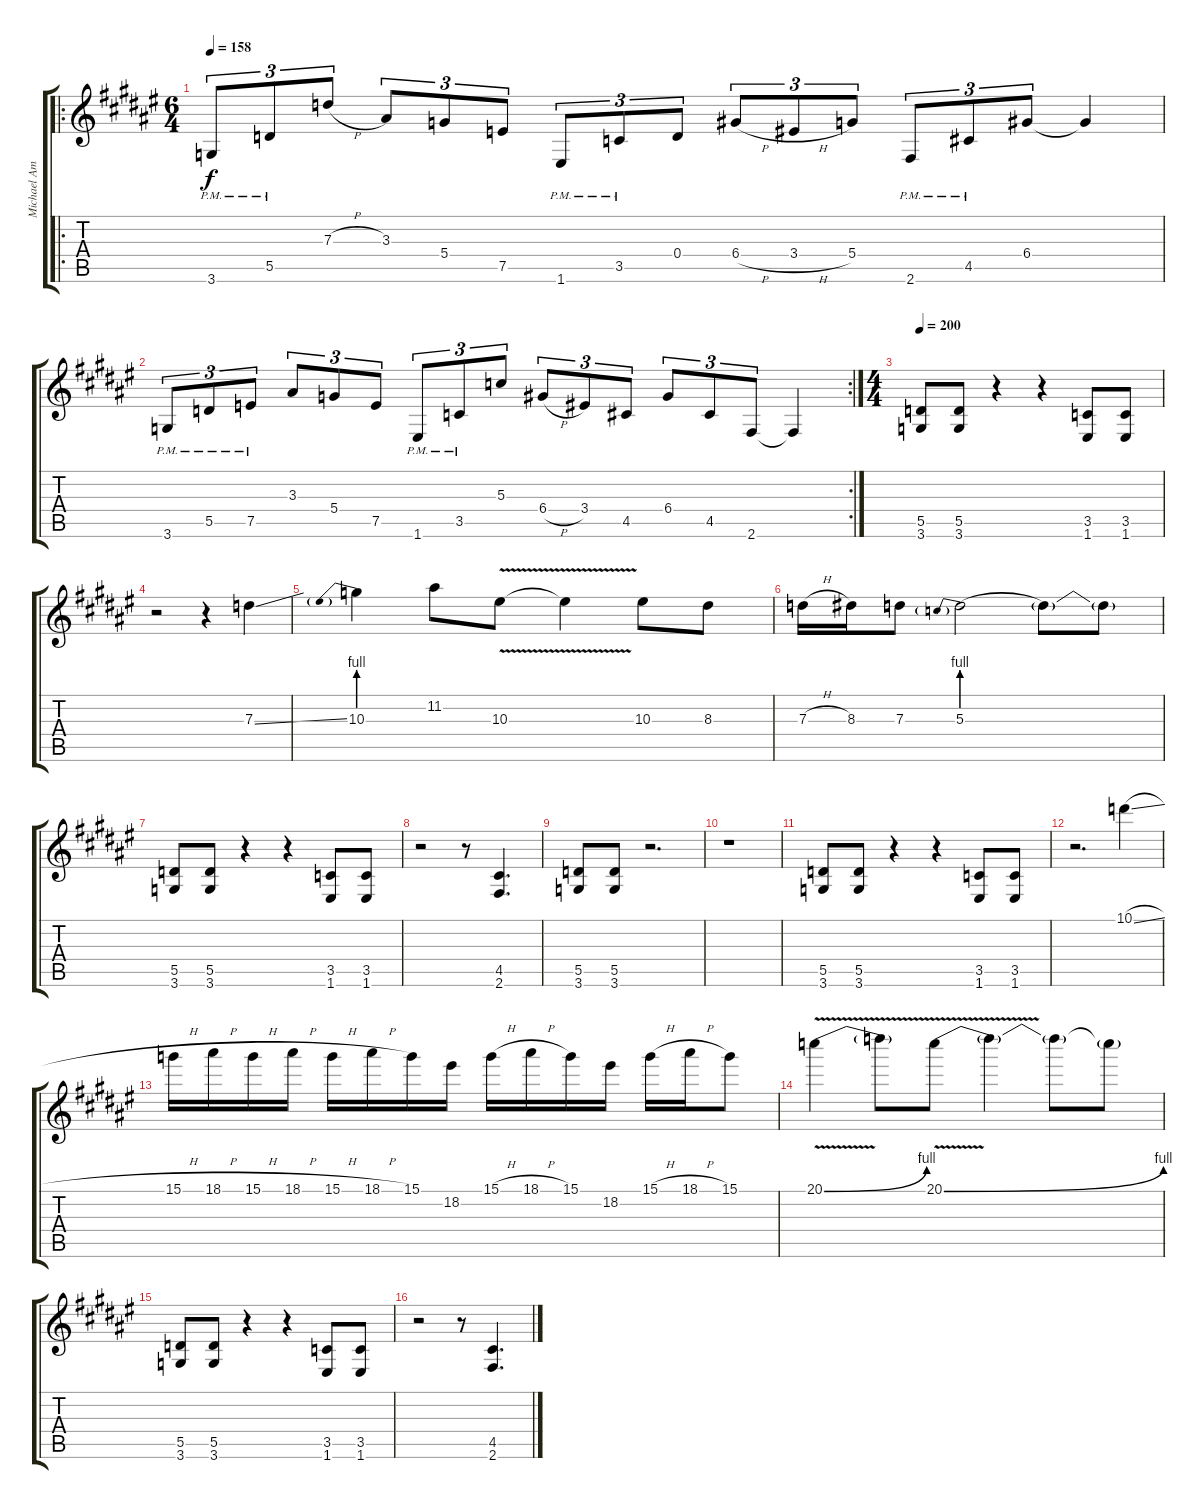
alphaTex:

\track ("Michael Ammot" "Michael Am") {instrument distortionguitar}
\staff {score tabs}
\tuning (E4 B3 G3 D3 A2 E2) {hide}
\ro
\ts (6 4)
\tempo 158
\clef g2
\ks f#
3.6{pm}.8{tu (3 2) dy f volume 13 beam Up} 5.5{pm}.8{tu (3 2) beam Up} 7.3{h}.8{tu (3 2) beam Up} 3.3.8{tu (3 2) beam Up} 5.4.8{tu (3 2) beam Up} 7.5.8{tu (3 2) beam Up} 1.6{pm}.8{tu (3 2) beam Up} 3.5{pm}.8{tu (3 2) beam Up} 0.4.8{tu (3 2) beam Up} 6.4{h}.8{tu (3 2)} 3.4{h}.8{tu (3 2)} 5.4.8{tu (3 2)} 2.6{pm}.8{tu (3 2)} 4.5{pm}.8{tu (3 2)} 6.4.8{tu (3 2)} 6.4{t}.4 |
\rc 2
3.6{pm}.8{tu (3 2)} 5.5{pm}.8{tu (3 2)} 7.5{pm}.8{tu (3 2)} 3.3.8{tu (3 2)} 5.4.8{tu (3 2)} 7.5.8{tu (3 2)} 1.6{pm}.8{tu (3 2)} 3.5{pm}.8{tu (3 2)} 5.3.8{tu (3 2)} 6.4{h}.8{tu (3 2)} 3.4.8{tu (3 2)} 4.5.8{tu (3 2)} 6.4.8{tu (3 2)} 4.5.8{tu (3 2)} 2.6.8{tu (3 2)} 2.6{t}.4 |
\ts (4 4)
\tempo 200
(5.5 3.6).8 (5.5 3.6).8 r.4 r.4 (3.5 1.6).8 (3.5 1.6).8 |
r.2 r.4 7.3{ss}.4 |
10.3{be (prebend 0 4 60 4)}.4 11.2.8 10.3{v}.8 10.3{t}.4 10.3.8 8.3.8 |
7.3{h}.16 8.3.16 7.3.8 5.3{be (prebend 0 4 60 4)}.2 5.3{t}.8 5.3{t}.8 |
(5.5 3.6).8 (5.5 3.6).8 r.4 r.4 (3.5 1.6).8 (3.5 1.6).8 |
r.2 r.8 (4.5 2.6).4{d} |
(5.5 3.6).8 (5.5 3.6).8 r.2{d} |
r.1 |
(5.5 3.6).8 (5.5 3.6).8 r.4 r.4 (3.5 1.6).8 (3.5 1.6).8 |
r.2{d} 10.1{sl}.4 |
15.1{h}.16 18.1{h}.16 15.1{h}.16 18.1{h}.16 15.1{h}.16 18.1{h}.16 15.1.16 18.2.16 15.1{h}.16 18.1{h}.16 15.1.16 18.2.16 15.1{h}.16 18.1{h}.16 15.1.8 |
20.1{be (bend 0 0 60 4) v}.4 20.1{t}.8 20.1{be (bend 0 0 60 4) v}.8 20.1{t}.4 20.1{t}.8 20.1{t}.8 |
(5.5 3.6).8 (5.5 3.6).8 r.4 r.4 (3.5 1.6).8 (3.5 1.6).8 |
r.2 r.8 (4.5 2.6).4{d}
